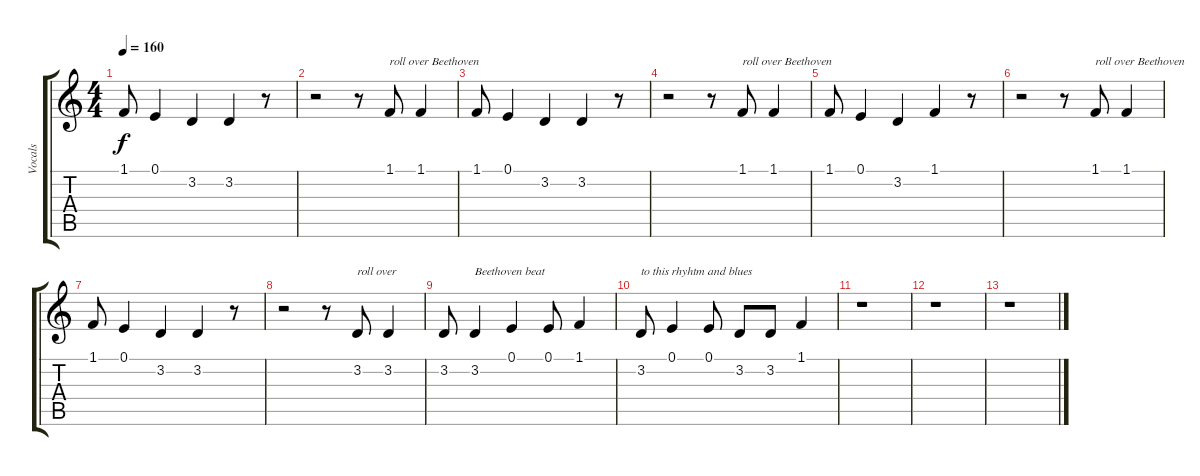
\track ("Vocals" "Vocals") {instrument clarinet}
\staff {score tabs}
\tuning (E4 B3 G3 D3 A2 E2) {hide}
\ts (4 4)
\tempo 160
\clef g2
\ks c
1.1.8{dy f} 0.1.4 3.2.4 3.2.4 r.8 |
r.2 r.8 1.1.8{txt "roll over Beethoven"} 1.1.4 |
1.1.8 0.1.4 3.2.4 3.2.4 r.8 |
r.2 r.8 1.1.8{txt "roll over Beethoven"} 1.1.4 |
1.1.8 0.1.4 3.2.4 1.1.4 r.8 |
r.2 r.8 1.1.8{txt "roll over Beethoven"} 1.1.4 |
1.1.8 0.1.4 3.2.4 3.2.4 r.8 |
r.2 r.8 3.2.8{txt "roll over"} 3.2.4 |
3.2.8 3.2.4{txt "Beethoven beat"} 0.1.4 0.1.8 1.1.4 |
3.2.8{txt "to this rhyhtm and blues"} 0.1.4 0.1.8 3.2.8 3.2.8 1.1.4 |
r.1 |
r.1 |
r.1
